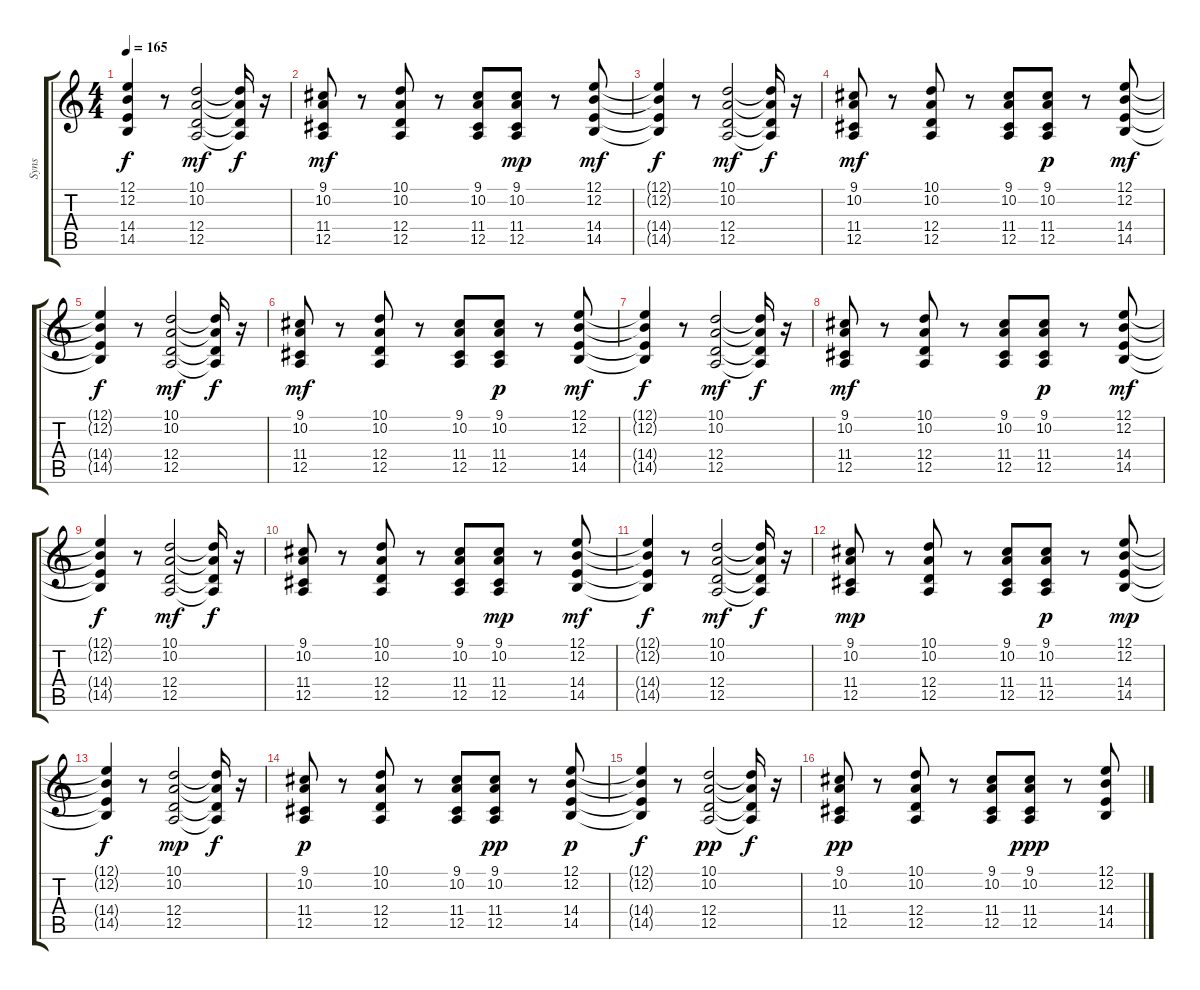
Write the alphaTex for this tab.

\track ("Syns" "Syns") {instrument lead2sawtooth}
\staff {score tabs}
\tuning (E4 B3 G3 D3 A2 E2) {hide}
\ts (4 4)
\tempo 165
\clef g2
\ks c
(12.1{t} 12.2{t} 14.4{t} 14.5{t}).4{dy f} r.8 (10.1 10.2 12.4 12.5).2{dy mf} (10.1{t} 10.2{t} 12.4{t} 12.5{t}).16{dy f} r.16 |
(9.1 10.2 11.4 12.5).8{dy mf} r.8 (10.1 10.2 12.4 12.5).8 r.8 (9.1 10.2 11.4 12.5).8 (9.1 10.2 11.4 12.5).8{dy mp} r.8 (12.1 12.2 14.4 14.5).8{dy mf} |
(12.1{t} 12.2{t} 14.4{t} 14.5{t}).4{dy f} r.8 (10.1 10.2 12.4 12.5).2{dy mf} (10.1{t} 10.2{t} 12.4{t} 12.5{t}).16{dy f} r.16 |
(9.1 10.2 11.4 12.5).8{dy mf} r.8 (10.1 10.2 12.4 12.5).8 r.8 (9.1 10.2 11.4 12.5).8 (9.1 10.2 11.4 12.5).8{dy p} r.8 (12.1 12.2 14.4 14.5).8{dy mf} |
(12.1{t} 12.2{t} 14.4{t} 14.5{t}).4{dy f} r.8 (10.1 10.2 12.4 12.5).2{dy mf} (10.1{t} 10.2{t} 12.4{t} 12.5{t}).16{dy f} r.16 |
(9.1 10.2 11.4 12.5).8{dy mf} r.8 (10.1 10.2 12.4 12.5).8 r.8 (9.1 10.2 11.4 12.5).8 (9.1 10.2 11.4 12.5).8{dy p} r.8 (12.1 12.2 14.4 14.5).8{dy mf} |
(12.1{t} 12.2{t} 14.4{t} 14.5{t}).4{dy f} r.8 (10.1 10.2 12.4 12.5).2{dy mf} (10.1{t} 10.2{t} 12.4{t} 12.5{t}).16{dy f} r.16 |
(9.1 10.2 11.4 12.5).8{dy mf} r.8 (10.1 10.2 12.4 12.5).8 r.8 (9.1 10.2 11.4 12.5).8 (9.1 10.2 11.4 12.5).8{dy p} r.8 (12.1 12.2 14.4 14.5).8{dy mf} |
(12.1{t} 12.2{t} 14.4{t} 14.5{t}).4{dy f} r.8 (10.1 10.2 12.4 12.5).2{dy mf} (10.1{t} 10.2{t} 12.4{t} 12.5{t}).16{dy f} r.16 |
(9.1 10.2 11.4 12.5).8 r.8 (10.1 10.2 12.4 12.5).8 r.8 (9.1 10.2 11.4 12.5).8 (9.1 10.2 11.4 12.5).8{dy mp} r.8 (12.1 12.2 14.4 14.5).8{dy mf} |
(12.1{t} 12.2{t} 14.4{t} 14.5{t}).4{dy f} r.8 (10.1 10.2 12.4 12.5).2{dy mf} (10.1{t} 10.2{t} 12.4{t} 12.5{t}).16{dy f} r.16 |
(9.1 10.2 11.4 12.5).8{dy mp} r.8 (10.1 10.2 12.4 12.5).8 r.8 (9.1 10.2 11.4 12.5).8 (9.1 10.2 11.4 12.5).8{dy p} r.8 (12.1 12.2 14.4 14.5).8{dy mp} |
(12.1{t} 12.2{t} 14.4{t} 14.5{t}).4{dy f} r.8 (10.1 10.2 12.4 12.5).2{dy mp} (10.1{t} 10.2{t} 12.4{t} 12.5{t}).16{dy f} r.16 |
(9.1 10.2 11.4 12.5).8{dy p} r.8 (10.1 10.2 12.4 12.5).8 r.8 (9.1 10.2 11.4 12.5).8 (9.1 10.2 11.4 12.5).8{dy pp} r.8 (12.1 12.2 14.4 14.5).8{dy p} |
(12.1{t} 12.2{t} 14.4{t} 14.5{t}).4{dy f} r.8 (10.1 10.2 12.4 12.5).2{dy pp} (10.1{t} 10.2{t} 12.4{t} 12.5{t}).16{dy f} r.16 |
(9.1 10.2 11.4 12.5).8{dy pp} r.8 (10.1 10.2 12.4 12.5).8 r.8 (9.1 10.2 11.4 12.5).8 (9.1 10.2 11.4 12.5).8{dy ppp} r.8 (12.1 12.2 14.4 14.5).8
